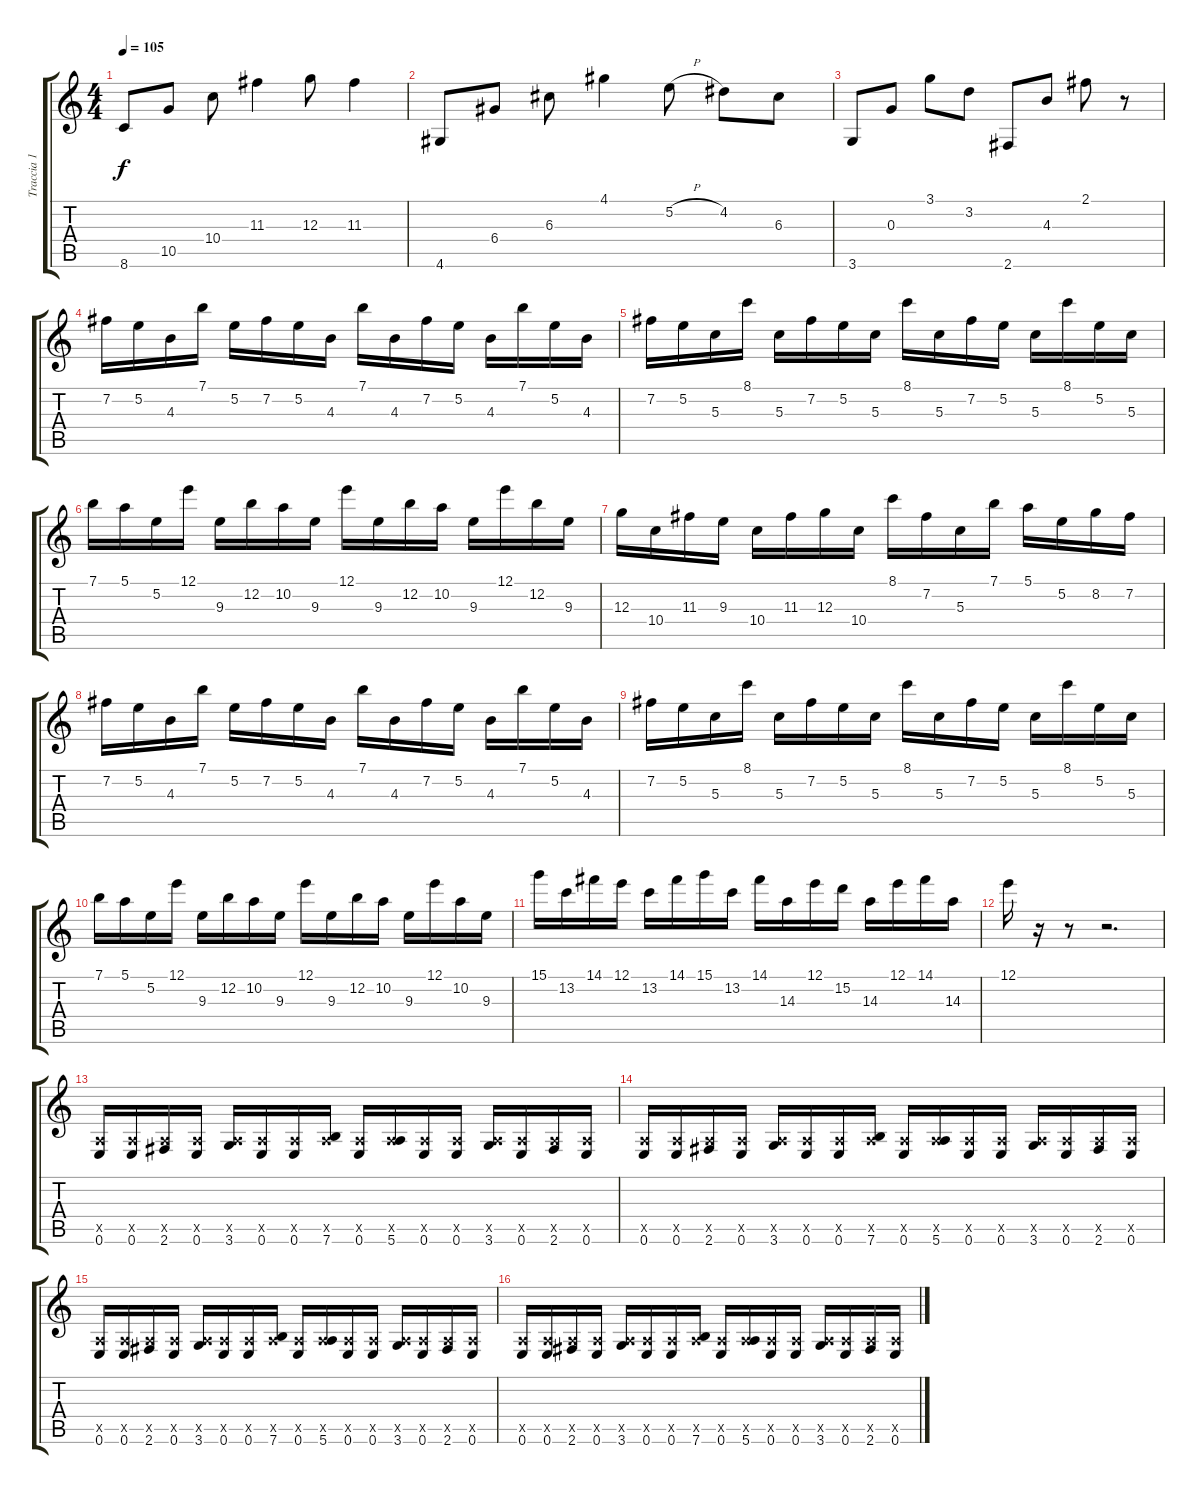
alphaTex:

\track ("Traccia 1" "Traccia 1") {instrument distortionguitar}
\staff {score tabs}
\tuning (E4 B3 G3 D3 A2 E2) {hide}
\ts (4 4)
\tempo 105
\clef g2
\ks c
8.6.8{dy f} 10.5.8 10.4.8 11.3.4 12.3.8 11.3.4 |
4.6.8 6.4.8 6.3.8 4.1.4 5.2{h}.8 4.2.8 6.3.8 |
3.6.8 0.3.8 3.1.8 3.2.8 2.6.8 4.3.8 2.1.8 r.8 |
7.2.16 5.2.16 4.3.16 7.1.16 5.2.16 7.2.16 5.2.16 4.3.16 7.1.16 4.3.16 7.2.16 5.2.16 4.3.16 7.1.16 5.2.16 4.3.16 |
7.2.16 5.2.16 5.3.16 8.1.16 5.3.16 7.2.16 5.2.16 5.3.16 8.1.16 5.3.16 7.2.16 5.2.16 5.3.16 8.1.16 5.2.16 5.3.16 |
7.1.16 5.1.16 5.2.16 12.1.16 9.3.16 12.2.16 10.2.16 9.3.16 12.1.16 9.3.16 12.2.16 10.2.16 9.3.16 12.1.16 12.2.16 9.3.16 |
12.3.16 10.4.16 11.3.16 9.3.16 10.4.16 11.3.16 12.3.16 10.4.16 8.1.16 7.2.16 5.3.16 7.1.16 5.1.16 5.2.16 8.2.16 7.2.16 |
7.2.16 5.2.16 4.3.16 7.1.16 5.2.16 7.2.16 5.2.16 4.3.16 7.1.16 4.3.16 7.2.16 5.2.16 4.3.16 7.1.16 5.2.16 4.3.16 |
7.2.16 5.2.16 5.3.16 8.1.16 5.3.16 7.2.16 5.2.16 5.3.16 8.1.16 5.3.16 7.2.16 5.2.16 5.3.16 8.1.16 5.2.16 5.3.16 |
7.1.16 5.1.16 5.2.16 12.1.16 9.3.16 12.2.16 10.2.16 9.3.16 12.1.16 9.3.16 12.2.16 10.2.16 9.3.16 12.1.16 10.2.16 9.3.16 |
15.1.16 13.2.16 14.1.16 12.1.16 13.2.16 14.1.16 15.1.16 13.2.16 14.1.16 14.3.16 12.1.16 15.2.16 14.3.16 12.1.16 14.1.16 14.3.16 |
12.1.16 r.16 r.8 r.2{d} |
(0.5{x} 0.6).16 (0.5{x} 0.6).16 (0.5{x} 2.6).16 (0.5{x} 0.6).16 (0.5{x} 3.6).16 (0.5{x} 0.6).16 (0.5{x} 0.6).16 (0.5{x} 7.6).16 (0.5{x} 0.6).16 (0.5{x} 5.6).16 (0.5{x} 0.6).16 (0.5{x} 0.6).16 (0.5{x} 3.6).16 (0.5{x} 0.6).16 (0.5{x} 2.6).16 (0.5{x} 0.6).16 |
(0.5{x} 0.6).16 (0.5{x} 0.6).16 (0.5{x} 2.6).16 (0.5{x} 0.6).16 (0.5{x} 3.6).16 (0.5{x} 0.6).16 (0.5{x} 0.6).16 (0.5{x} 7.6).16 (0.5{x} 0.6).16 (0.5{x} 5.6).16 (0.5{x} 0.6).16 (0.5{x} 0.6).16 (0.5{x} 3.6).16 (0.5{x} 0.6).16 (0.5{x} 2.6).16 (0.5{x} 0.6).16 |
(0.5{x} 0.6).16 (0.5{x} 0.6).16 (0.5{x} 2.6).16 (0.5{x} 0.6).16 (0.5{x} 3.6).16 (0.5{x} 0.6).16 (0.5{x} 0.6).16 (0.5{x} 7.6).16 (0.5{x} 0.6).16 (0.5{x} 5.6).16 (0.5{x} 0.6).16 (0.5{x} 0.6).16 (0.5{x} 3.6).16 (0.5{x} 0.6).16 (0.5{x} 2.6).16 (0.5{x} 0.6).16 |
(0.5{x} 0.6).16 (0.5{x} 0.6).16 (0.5{x} 2.6).16 (0.5{x} 0.6).16 (0.5{x} 3.6).16 (0.5{x} 0.6).16 (0.5{x} 0.6).16 (0.5{x} 7.6).16 (0.5{x} 0.6).16 (0.5{x} 5.6).16 (0.5{x} 0.6).16 (0.5{x} 0.6).16 (0.5{x} 3.6).16 (0.5{x} 0.6).16 (0.5{x} 2.6).16 (0.5{x} 0.6).16
